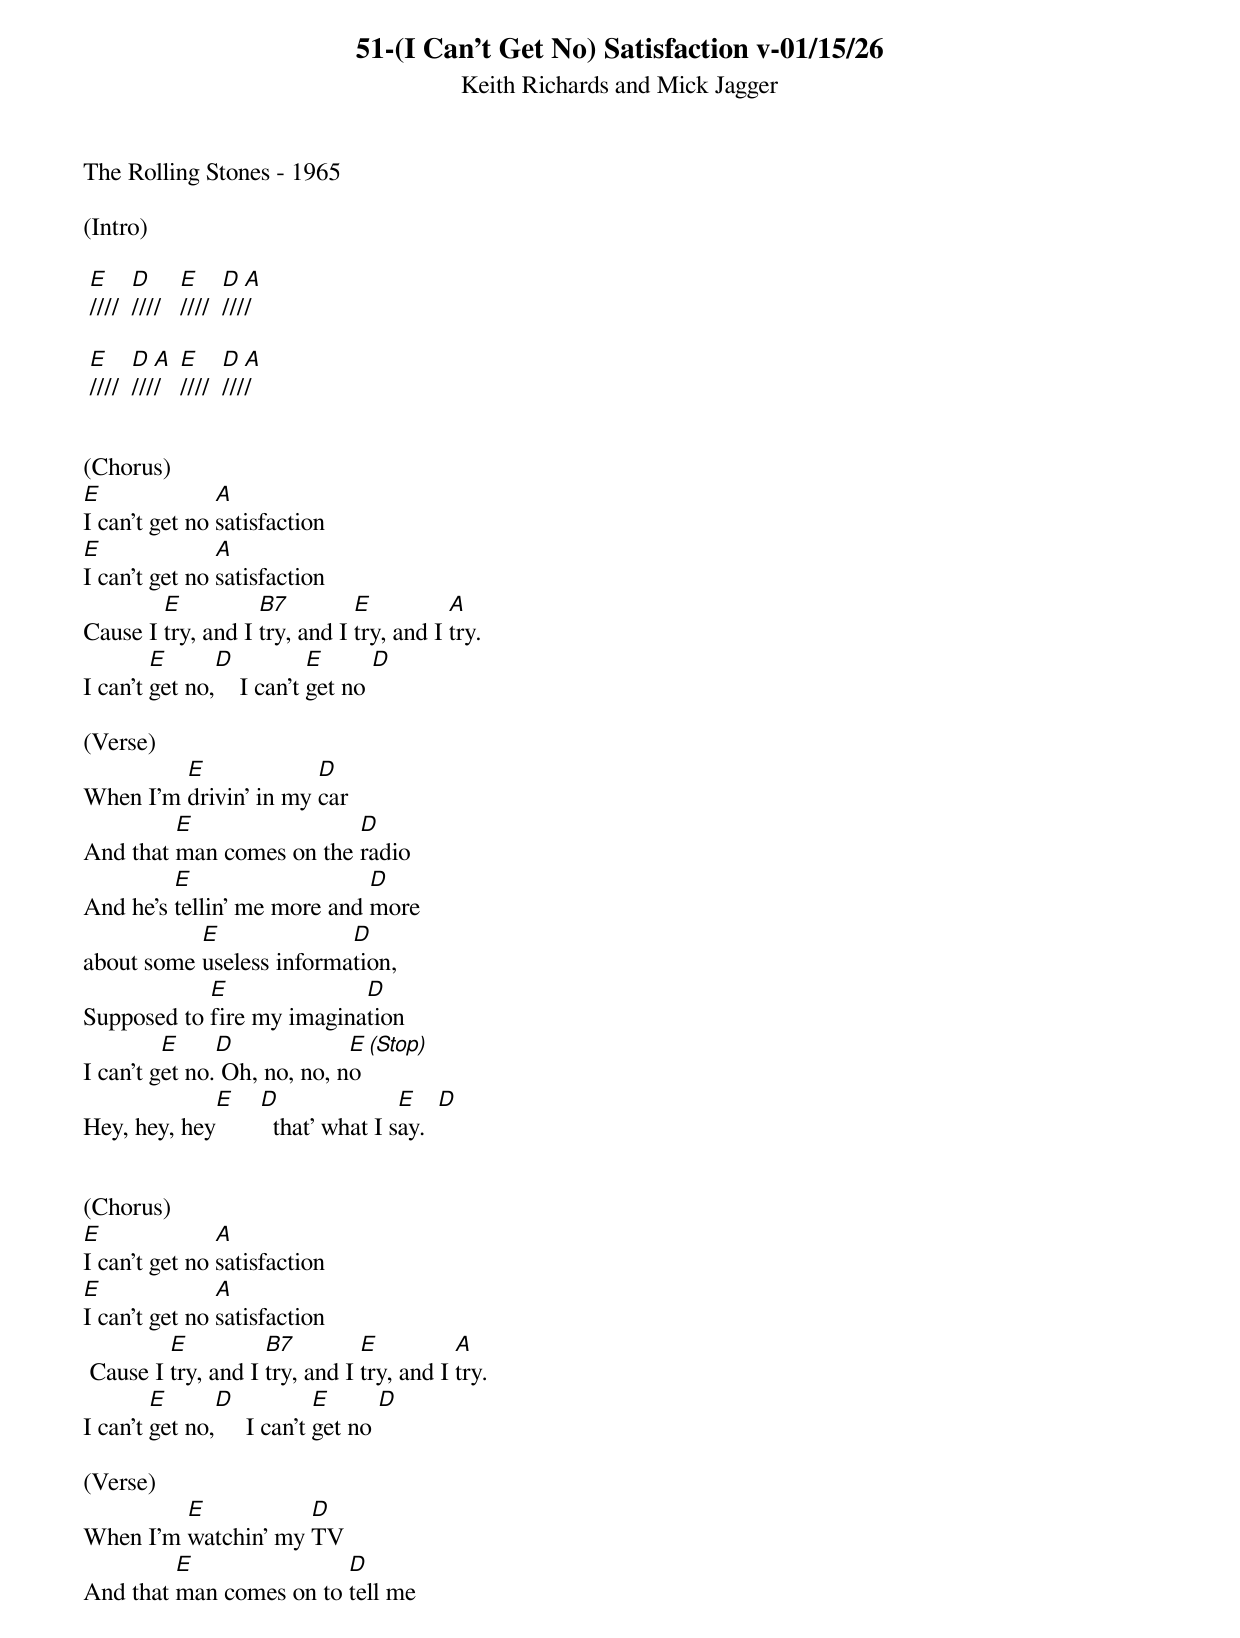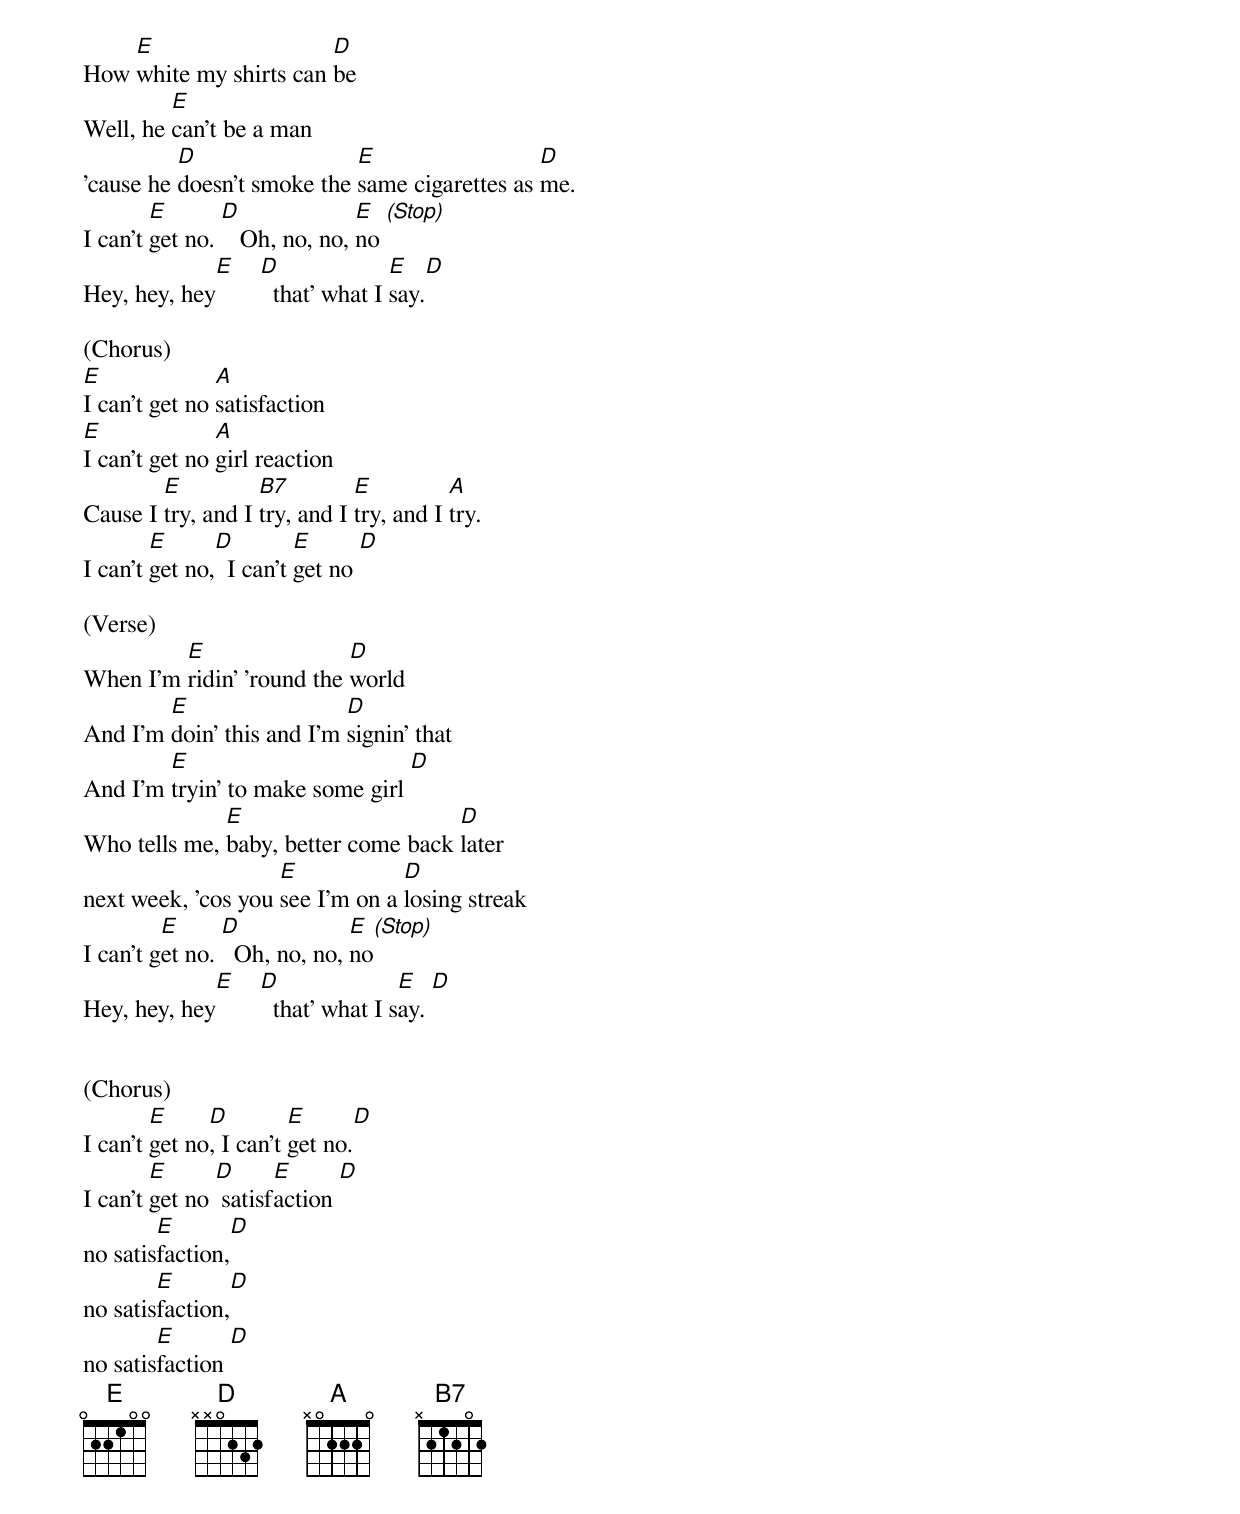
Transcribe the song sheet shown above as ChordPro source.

{title:51-(I Can’t Get No) Satisfaction v-01/15/26}
{subtitle:Keith Richards and Mick Jagger}
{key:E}
The Rolling Stones - 1965

(Intro)

 [E]////  [D]////   [E]////  [D]///[A]/

 [E]////  [D]///[A]/   [E]////  [D]///[A]/


(Chorus)
[E]I can't get no [A]satisfaction
[E]I can't get no [A]satisfaction
Cause I [E]try, and I [B7]try, and I [E]try, and I [A]try.
I can't [E]get no,[D]    I can't [E]get no [D]

(Verse)
When I'm [E]drivin' in my [D]car
And that [E]man comes on the [D]radio
And he's [E]tellin' me more and [D]more
about some [E]useless informa[D]tion,
Supposed to [E]fire my imagina[D]tion
I can't g[E]et no.[D] Oh, no, no, n[E]o [(Stop)]
Hey, hey, hey[E]    [D]  that' what I s[E]ay.  [D]


(Chorus)
[E]I can't get no [A]satisfaction
[E]I can't get no [A]satisfaction
 Cause I [E]try, and I [B7]try, and I [E]try, and I [A]try.
I can't [E]get no,[D]     I can't [E]get no [D]

(Verse)
When I'm [E]watchin' my [D]TV
And that [E]man comes on to [D]tell me
How [E]white my shirts can [D]be
Well, he [E]can't be a man
'cause he [D]doesn't smoke the [E]same cigarettes as [D]me.
I can't [E]get no. [D]   Oh, no, no, [E]no [(Stop)]
Hey, hey, hey[E]    [D]  that' what I [E]say.[D]

(Chorus)
[E]I can't get no [A]satisfaction
[E]I can't get no [A]girl reaction
Cause I [E]try, and I [B7]try, and I [E]try, and I [A]try.
I can't [E]get no,[D]  I can't [E]get no [D]

(Verse)
When I'm [E]ridin' 'round the [D]world
And I'm [E]doin' this and I'm [D]signin' that
And I'm [E]tryin' to make some girl [D]
Who tells me, [E]baby, better come back [D]later
next week, 'cos you [E]see I'm on a [D]losing streak
I can't g[E]et no. [D]  Oh, no, no, [E]no[(Stop)]
Hey, hey, hey[E]    [D]  that' what I s[E]ay. [D]


(Chorus)
I can't [E]get no[D], I can't [E]get no.[D]
I can't [E]get no [D] satisf[E]action [D]
no satis[E]faction,[D]
no satis[E]faction,[D]
no satis[E]faction [D]
